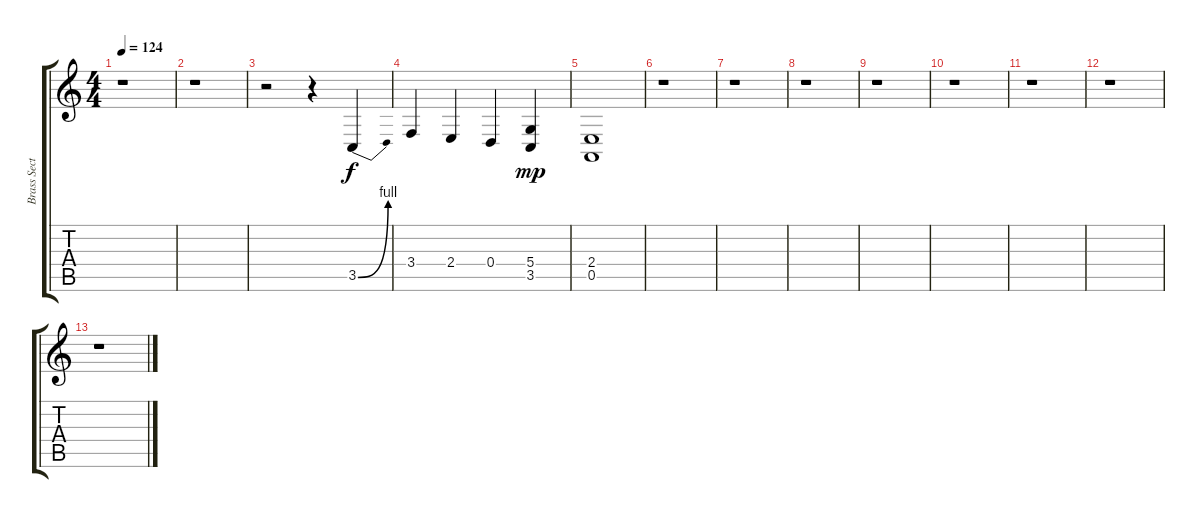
\track ("Brass Section" "Brass Sect") {instrument brasssection}
\staff {score tabs}
\tuning (E4 B3 G3 D3 A2 E2) {hide}
\ts (4 4)
\tempo 124
\clef g2
\ks c
r.1{dy f} |
r.1 |
r.2 r.4 3.5{be (bend 0 0 60 4)}.4 |
3.4.4 2.4.4 0.4.4 (5.4 3.5).4{dy mp} |
(2.4 0.5).1 |
r.1 |
r.1 |
r.1 |
r.1 |
r.1 |
r.1 |
r.1 |
r.1
